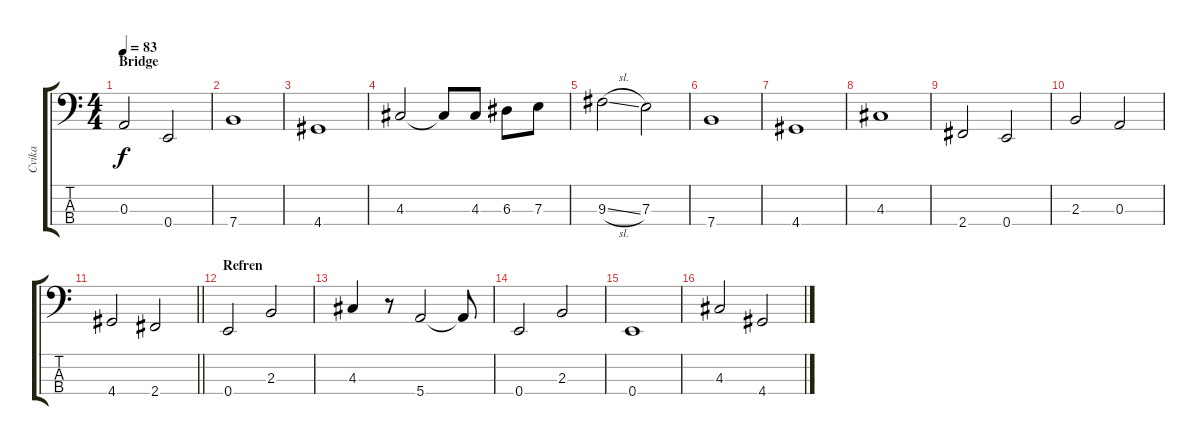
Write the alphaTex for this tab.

\track ("Cvika" "Cvika") {instrument electricbassfinger}
\staff {score tabs}
\tuning (G2 D2 A1 E1) {hide}
\ts (4 4)
\section ("" "Bridge")
\tempo 83
\clef f4
\ks c
0.3.2{dy f} 0.4.2 |
7.4.1 |
4.4.1 |
4.3.2 4.3{t}.8 4.3.8 6.3.8 7.3.8 |
9.3{sl}.2 7.3.2 |
7.4.1 |
4.4.1 |
4.3.1 |
2.4.2 0.4.2 |
2.3.2 0.3.2 |
\barLineRight lightlight
4.4.2 2.4.2 |
\section ("" "Refren")
0.4.2 2.3.2 |
4.3.4 r.8 5.4.2 5.4{t}.8 |
0.4.2 2.3.2 |
0.4.1 |
4.3.2 4.4.2
